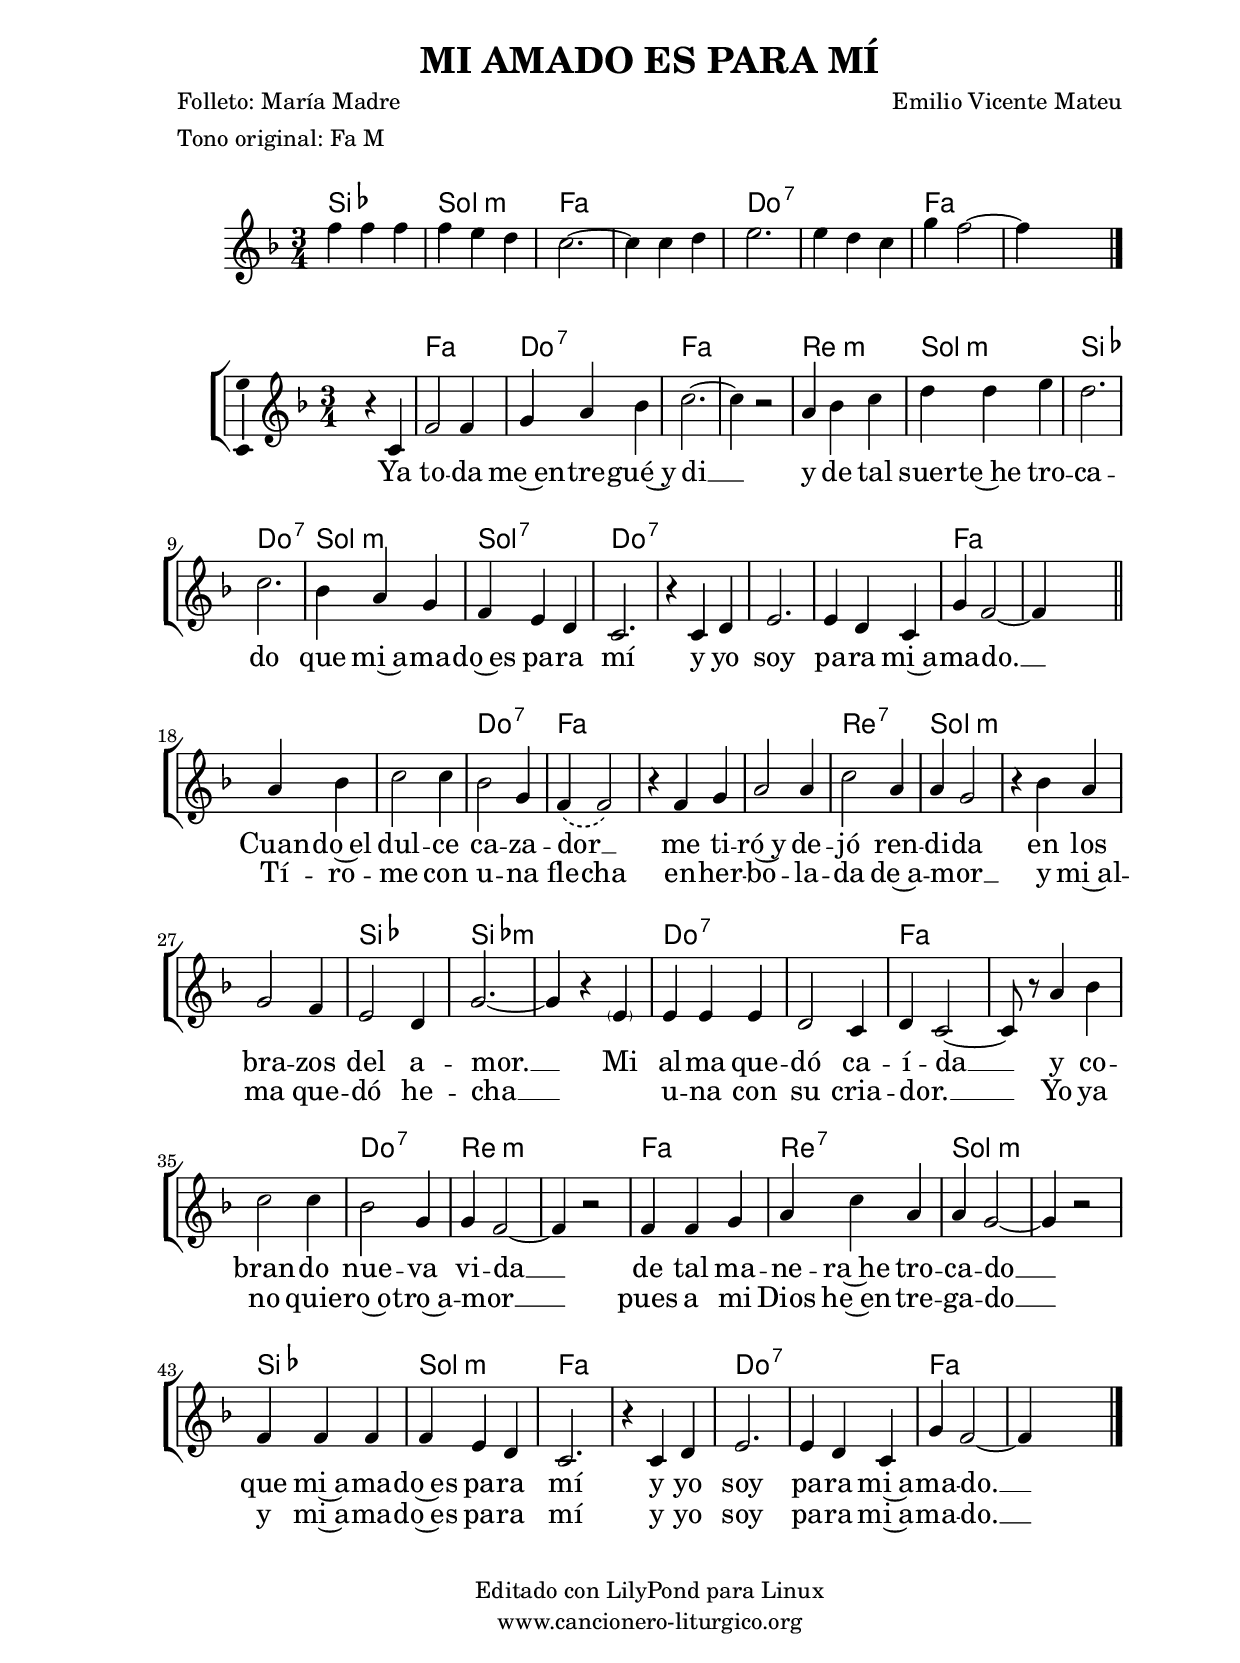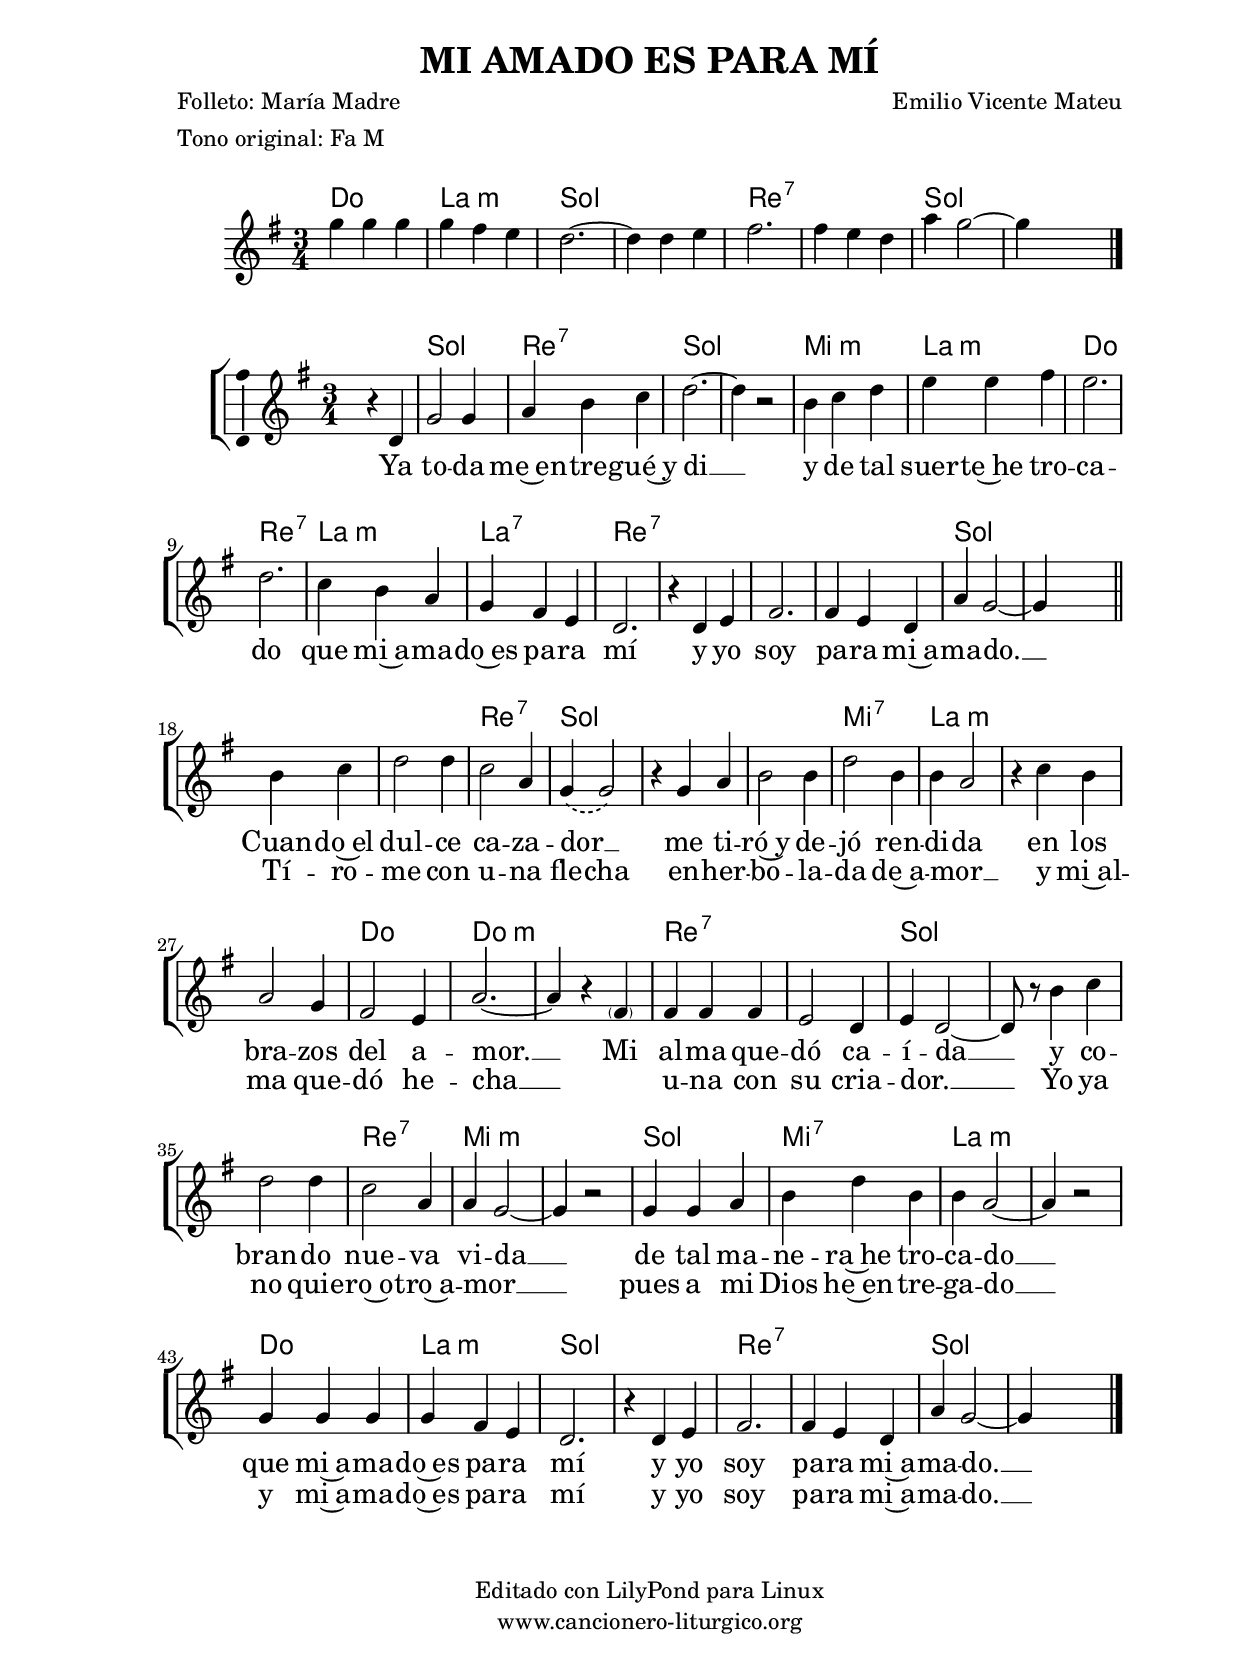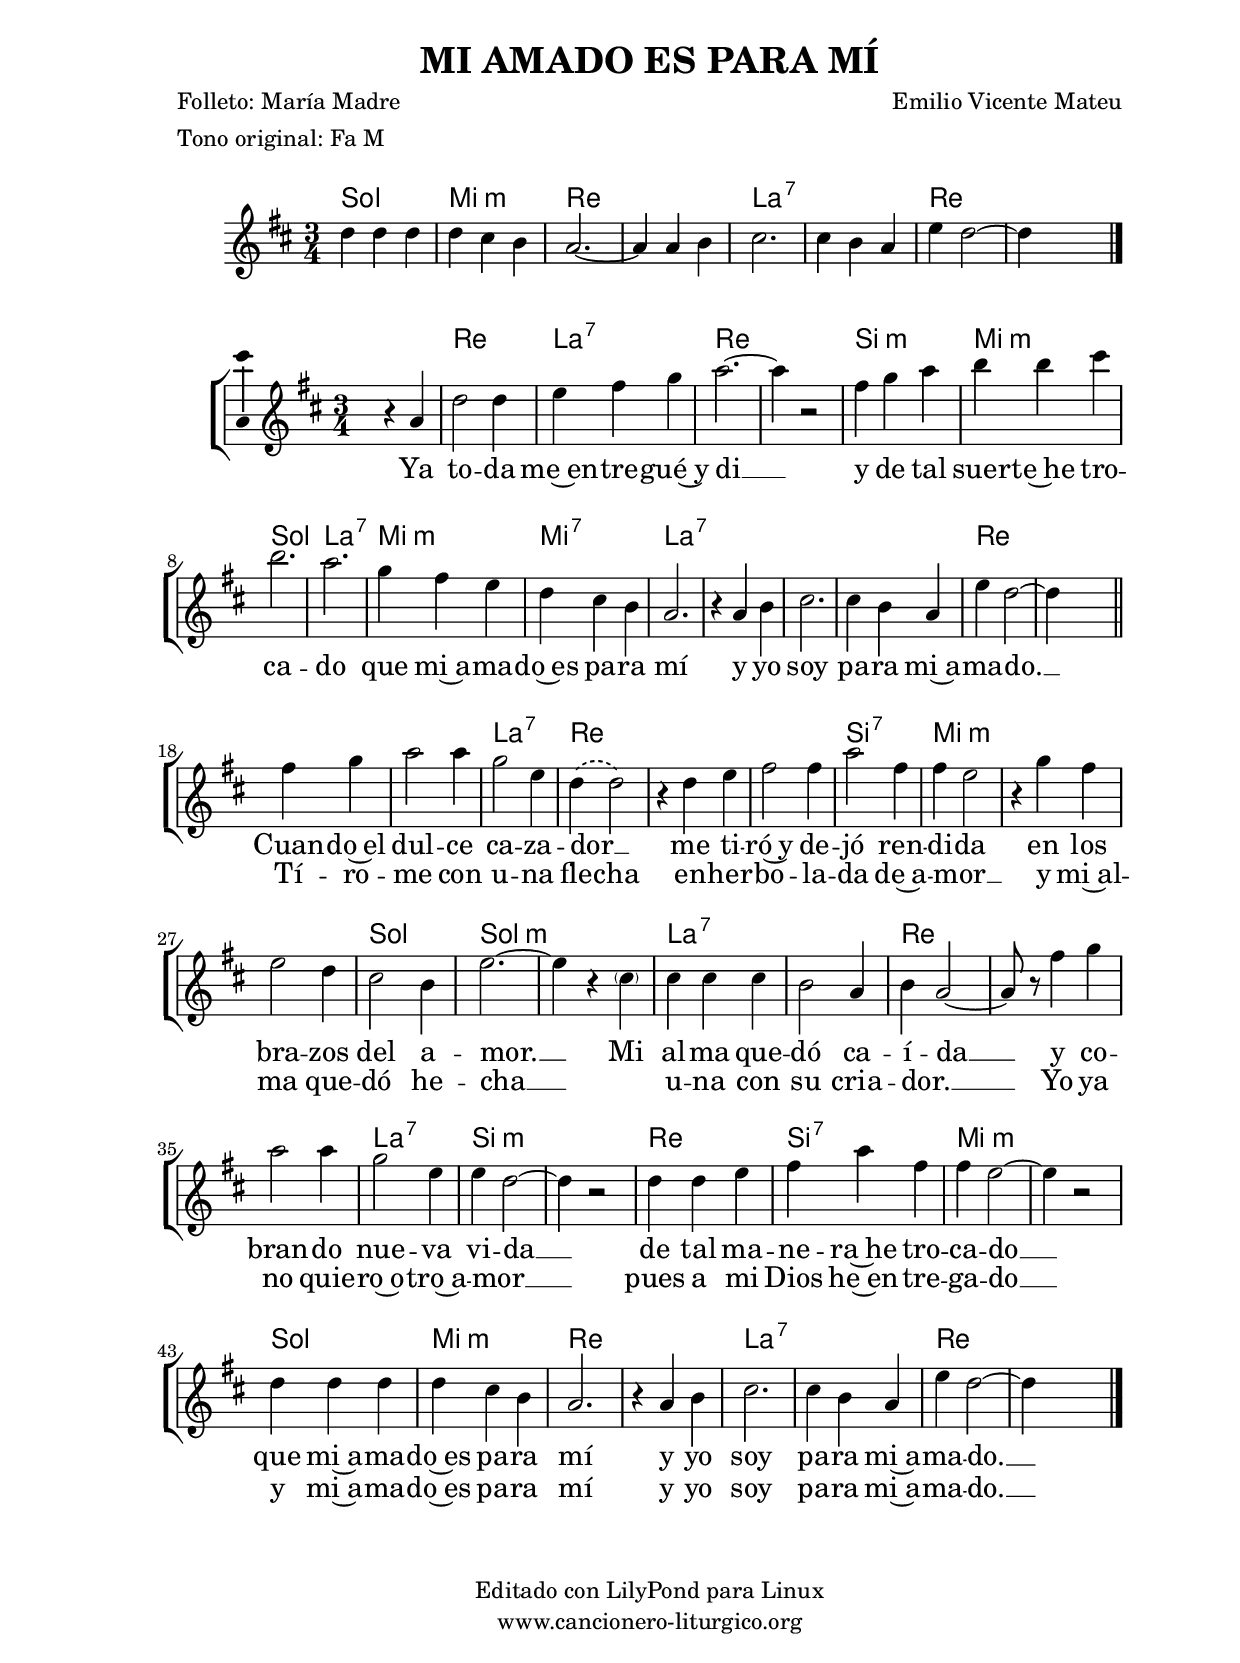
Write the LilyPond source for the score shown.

%
%para convertir .midi en .wav:
%timidity filename.midi -Ow -o finename.wav
%
%
%Para convertir de .wav a .mp3:
%lame -h -m j filename.wav
%
%
%para escuchar el midi:
%timidity nombrefichero.midi
%


%versión de lilypond para la que se ha escrito esta partitura:
\version "2.16.0"

	%Tamaño papel
	#(set-default-paper-size "a4")
	%Tamaño partitura
	#(set-global-staff-size 20)
	%No responde al pulsar sobre una nota
	#(ly:set-option 'point-and-click #f)

%parámetros del encabezamiento:
\header {
	title = "MI AMADO ES PARA MÍ"
	subtitle = ""
	composer = "Emilio Vicente Mateu"
	poet = "Folleto: María Madre"
	meter = "Tono original: Fa M"
	arranger = ""
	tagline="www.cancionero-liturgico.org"
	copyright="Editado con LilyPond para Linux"
	}

%parámetros asociados al papel:
\paper  {
	oddHeaderMarkup = \markup {\fill-line { \on-the-fly #not-first-page \fromproperty #'header:title \on-the-fly #not-first-page \fromproperty #'header:composer }}
	evenHeaderMarkup = \markup {\fill-line { \fromproperty #'header:composer \fromproperty #'header:title }}
	#(set-paper-size "a4")
	print-page-number = ##f
	first-page-number = 1
	print-first-page-number = ##f
%	head-separation = 3.0 \cm
	top-margin = 2.0 \cm
	bottom-margin = 0.5\cm
%%%	bottom-margin = -2.0\cm
	left-margin = 3.0 \cm
	line-width = 16.0 \cm 
	indent = 8\mm
	interscoreline = 2.\mm
	between-system-space = 15\mm
%	para que las partituras no llenen la hoja:
	ragged-bottom = ##t
%	idem para la última hoja:
	ragged-last-bottom = ##f
%	para que las partituras llenen el ancho del papel:
	ragged-last = ##f
	after-title-space = 2.5 \cm
page-count=1
%system-count=8

	%Flexible Vertical Spacing
%	markup-markup-spacing =
%	#'((basic-distance . 15) (minimum-distance . 15) (padding . 3))
	markup-system-spacing =
	#'((basic-distance . 15) (minimum-distance . 15) (padding . 3))
	system-system-spacing =
	#'((basic-distance . 15) (minimum-distance . 15) (padding . 3))
	score-system-spacing =
	#'((basic-distance . 15) (minimum-distance . 15) (padding . 5))
%	top-system-spacing = % header
%	#'((basic-distance . 8) (minimum-distance . 0) (padding . 0))
%	top-markup-spacing =
%	#'((basic-distance . 20) (minimum-distance . 20) (padding . 0))
	last-bottom-spacing = % footer
	#'((basic-distance . 5) (minimum-distance . 5) (padding . 0))
%	score-markup-spacing =
%	#'((basic-distance . 16) (minimum-distance . 13) (padding . 0))

	}


%parámetros que afectan a toda la partitura:
global =  {
	%clave de sol (G):
	\clef G
	%armadura:
%%%	\transpose e c
	\key f \major
	\tempo 4=120
	\set Score.tempoHideNote = ##t
	}


acordesintro = {
	\italianChords
	\chordmode {
%%%	\transpose c d
{

bes2. g:m f s c:7 s f s

}
}
}

melodiaintro = 

%%%\transpose c d
{
	\relative c''{
	\time 3/4

f4 f f
f e d
c2.~
c4 c d
e2.
e4 d c
g'4 f2~
f4 s2

\bar "|."
}
}

acordes = {
	\italianChords
	\chordmode {
%%%	\transpose e c
{

s2.
f2. c:7 f s d:m g:m bes c:7 g:m g:7 c:7 s s s f s

s2.
f2. c:7 f s s d:7 g:m s s bes bes:m s c:7 s f s s c:7 d:m s f d:7 g:m s bes g:m f s c:7 s f s

}
}
}

melodia = 
%%%\transpose e c
{
	\relative c'{
\time 3/4

\phrasingSlurDashed

s4 r4 c4
f2 f4
g4 a bes
c2.~
c4 r2
a4 bes c
d4 d e
d2.
c2.
bes4 a g
f4 e d
c2.
r4 c4 d
e2. e4 d c
g'4 f2~
f4 s2

\bar "||"
\break

s4 a4 bes
c2 c4
bes2 g4
f4 \(f2\)
r4 f4 g
a2 a4
c2 a4
a4 g2
r4 bes4 a
g2 f4
e2 d4
g2.~
g4 r4 \parenthesize e4
e4 e e
d2 c4
d4 c2~
c8 r8 a'4 bes
c2 c4
bes2 g4
g4 f2~
f4 r2

f4 f g
a4 c a
a4 g2~
g4 r2

f4 f f
f4 e d
c2.

r4 c4 d
e2.
e4 d c
g'4 f2~
f4 s2

\bar "|."
	}
	}


texto = \lyricmode {
Ya to -- da me~en -- tre -- gué~y di __
y de tal suer -- te~he tro -- ca -- do
que mi~a -- ma -- do~es pa -- ra mí
y yo soy pa -- ra mi~a -- ma -- do. __

Cuan -- do~el dul -- ce ca -- za -- dor __ _
me ti -- ró~y de -- jó ren -- di -- da
en los bra -- zos del a -- mor. __

Mi al -- ma que -- dó ca -- í -- da __
y co -- bran -- do nue -- va vi -- da __
de tal ma -- ne -- ra~he tro -- ca -- do __
que mi~a -- ma -- do~es pa -- ra mí
y yo soy pa -- ra mi~a -- ma -- do. __

	}

textodos = \lyricmode {
\skip 1 \skip 1 \skip 1 \skip 1 \skip 1 \skip 1
\skip 1 \skip 1 \skip 1 \skip 1 \skip 1 \skip 1
\skip 1 \skip 1 \skip 1 \skip 1 \skip 1 \skip 1
\skip 1 \skip 1 \skip 1 \skip 1 \skip 1 \skip 1
\skip 1 \skip 1 \skip 1 \skip 1 \skip 1 \skip 1

Tí -- ro -- me con u -- na fle -- cha
en -- her -- bo -- la -- da de~a -- mor __ _
y mi~al -- ma que -- dó he -- cha __
"  " u -- na con su cria -- dor. __ _

Yo ya no quie -- ro~o -- tro~a -- mor __ _
pues a mi Dios he~en -- tre -- ga -- do __
y mi~a -- ma -- do~es pa -- ra mí
y yo soy pa -- ra mi~a -- ma -- do. __

	}


acordesintroStaff = \context ChordNames = acordesintroStaff <<
	\set chordChanges = ##t
	\acordesintro
	>>

acordesStaff = \context ChordNames = acordesStaff <<
	\set chordChanges = ##t
	\acordes
	>>


vozintroStaff = \context Voice = vozintroStaff
<<
	\override Staff.StaffSymbol #'staff-space = #(magstep -0.35)
	\set Staff.midiInstrument = #"english horn"
	\set Staff.midiMinimumVolume = #0.7
	\set Staff.midiMaximumVolume = #0.9
	\global
	\melodiaintro
	>>

vozStaff = \context Voice = vozStaff
\with {\consists "Ambitus_engraver"}
<<
%	\set Staff.instrumentName = ""
%	\set Staff.shortInstrumentName = ""
%	\set Staff.midiInstrument = #"clarinet"
%	\set Staff.midiInstrument = #"cello"
%	\set Staff.midiInstrument = #"flute"
	\set Staff.midiInstrument = #"electric guitar (jazz)"
%	\set Staff.midiInstrument = #"english horn"
%	\set Staff.midiInstrument = #"violin"
%	\set Staff.midiInstrument = #"glockenspiel"
	\set Staff.midiMinimumVolume = #0.7
	\set Staff.midiMaximumVolume = #0.9
	\global
	\melodia
	>>

textoStaff = \context Lyrics = textoStaff <<
	\lyricsto vozStaff \texto
	>>

textodosStaff = \context Lyrics = textodosStaff <<
	\lyricsto vozStaff \textodos
	>>


\book {
	\score {
		\context ChoirStaff {
%			\override StaffGroup.SystemStartBracket #'collapse-height = #1
%			\override Score.SystemStartBar #'collapse-height = #1
			<<
			\acordesintroStaff
			\vozintroStaff
			>>
			}
		\layout {
	    		\context {
				\Lyrics
				\override LyricText #'font-size = #2
				}
	   		 \context {
				\Score
				\override StaffSymbol #'staff-space = #(magstep +3)
				}
			}
		}
	\score {
		\context ChoirStaff {
			\override StaffGroup.SystemStartBracket #'collapse-height = #1
			\override Score.SystemStartBar #'collapse-height = #1
			<<
			\acordesStaff
			\vozStaff
			\textoStaff
			\textodosStaff
			>>
			}
		\layout {
	    		\context {
				\Lyrics
				\override LyricText #'font-size = #2
				}
	   		 \context {
				\Score
				\override StaffSymbol #'staff-space = #(magstep +3)
				}
			}
		}
	\score {
		\unfoldRepeats
		\context ChoirStaff {
			<<
			\acordesintroStaff
			\vozintroStaff
			>>
			<<
			\acordesStaff
			\vozStaff
			>>
			}
		\midi {
	  		\context {
	  			\Score
				tempoWholesPerMinute = #(ly:make-moment 70 4)
				}
			}
		}
	}



#(define output-suffix "C")
\book {
	\score {
		\context ChoirStaff {
%			\override StaffGroup.SystemStartBracket #'collapse-height = #1
%			\override Score.SystemStartBar #'collapse-height = #1
\transpose c d
			<<
			\acordesintroStaff
			\vozintroStaff
			>>
			}
		\layout {
	    		\context {
				\Lyrics
				\override LyricText #'font-size = #2
				}
	   		 \context {
				\Score
				\override StaffSymbol #'staff-space = #(magstep +3)
				}
			}
		}
	\score {
		\context ChoirStaff {
			\override StaffGroup.SystemStartBracket #'collapse-height = #1
			\override Score.SystemStartBar #'collapse-height = #1
\transpose c d
			<<
			\acordesStaff
			\vozStaff
			\textoStaff
			\textodosStaff
			>>
			}
		\layout {
	    		\context {
				\Lyrics
				\override LyricText #'font-size = #2
				}
	   		 \context {
				\Score
				\override StaffSymbol #'staff-space = #(magstep +3)
				}
			}
		}
	}

#(define output-suffix "S")
\book {
	\score {
		\context ChoirStaff {
%			\override StaffGroup.SystemStartBracket #'collapse-height = #1
%			\override Score.SystemStartBar #'collapse-height = #1
\transpose c a,
			<<
			\acordesintroStaff
			\vozintroStaff
			>>
			}
		\layout {
	    		\context {
				\Lyrics
				\override LyricText #'font-size = #2
				}
	   		 \context {
				\Score
				\override StaffSymbol #'staff-space = #(magstep +3)
				}
			}
		}
	\score {
		\context ChoirStaff {
			\override StaffGroup.SystemStartBracket #'collapse-height = #1
			\override Score.SystemStartBar #'collapse-height = #1
\transpose c a
			<<
			\acordesStaff
			\vozStaff
			\textoStaff
			\textodosStaff
			>>
			}
		\layout {
	    		\context {
				\Lyrics
				\override LyricText #'font-size = #2
				}
	   		 \context {
				\Score
				\override StaffSymbol #'staff-space = #(magstep +3)
				}
			}
		}
	}


